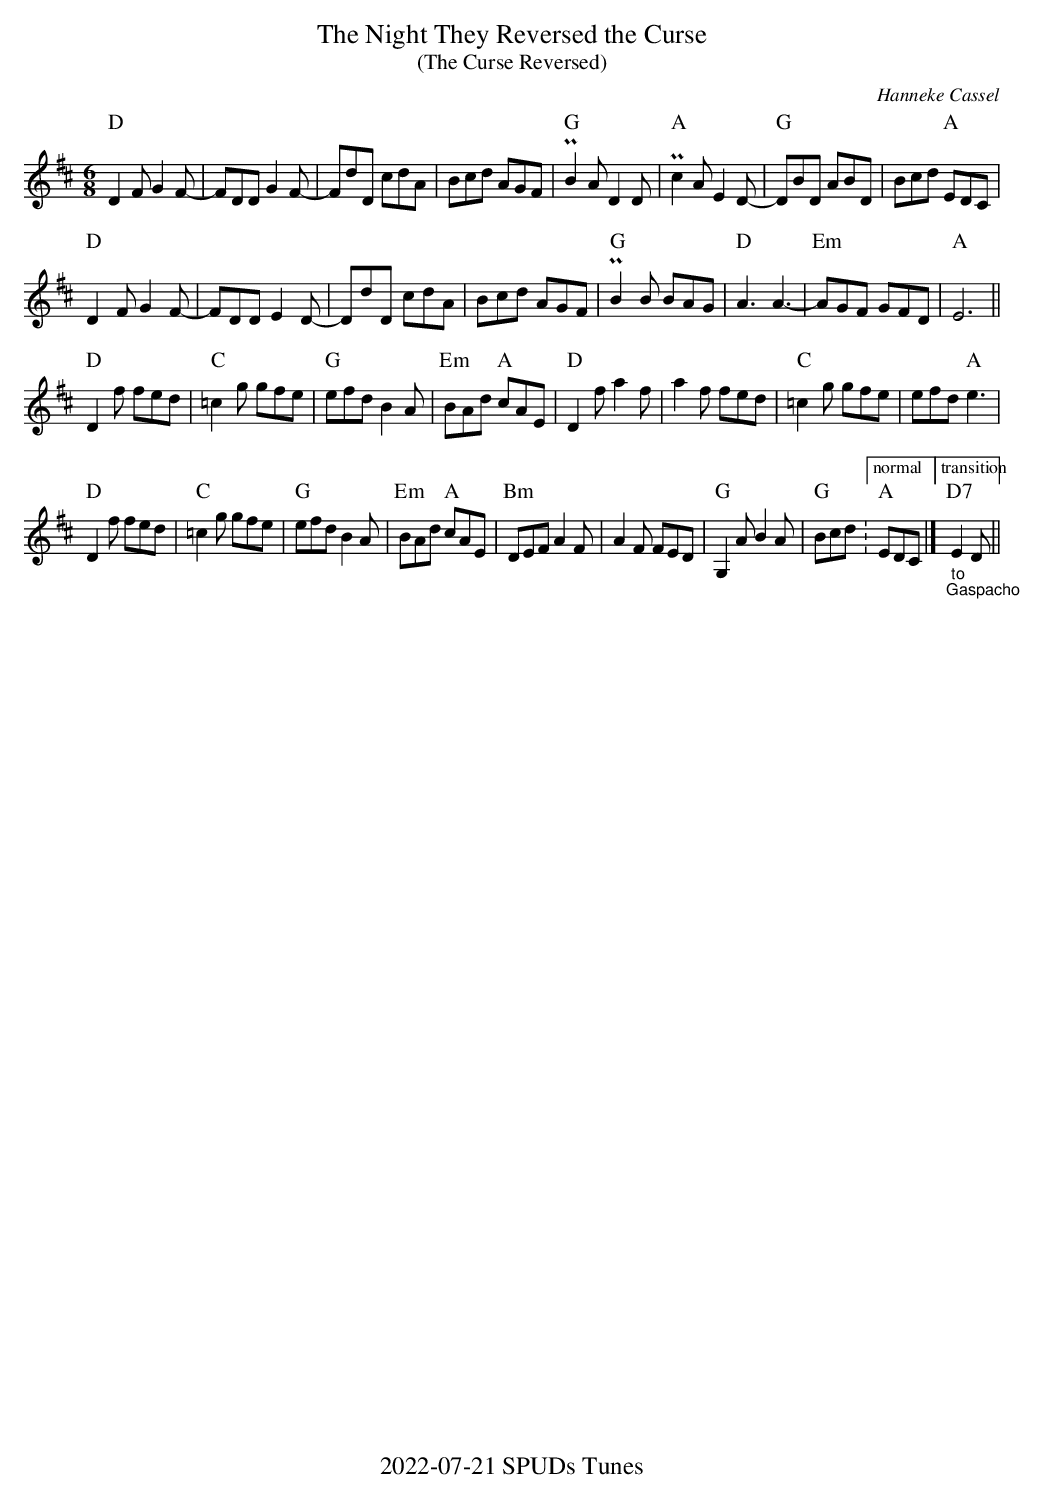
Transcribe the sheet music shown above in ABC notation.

X:1
T: Night They Reversed the Curse, The
T: (The Curse Reversed)
C: Hanneke Cassel
M: 6/8
L: 1/8
K: D
"D"D2F G2F-| FDD G2F-| FdD cdA | Bcd AGF | \
"G"PB2A D2D | "A"Pc2A E2D- | "G"DBD ABD | Bcd "A"EDC |
"D"D2F G2F-| FDD E2D-| DdD cdA | Bcd AGF | \
"G"PB2B BAG | "D"A3 A3- | "Em"AGF GFD | "A"E6 ||
"D"D2f fed | "C"=c2g gfe | "G"efd B2A | "Em"BAd "A"cAE | \
"D"D2f a2f | a2f fed | "C"=c2g gfe | efd "A"e3 |
"D"D2f fed | "C"=c2g gfe | "G"efd B2A | "Em"BAd "A"cAE | \
"Bm"DEF A2F | A2F FED | "G"G,2A B2A | "G"Bcd .|["normal""A"EDC |] \
["transition""D7""_to;Gaspacho"E2D||
